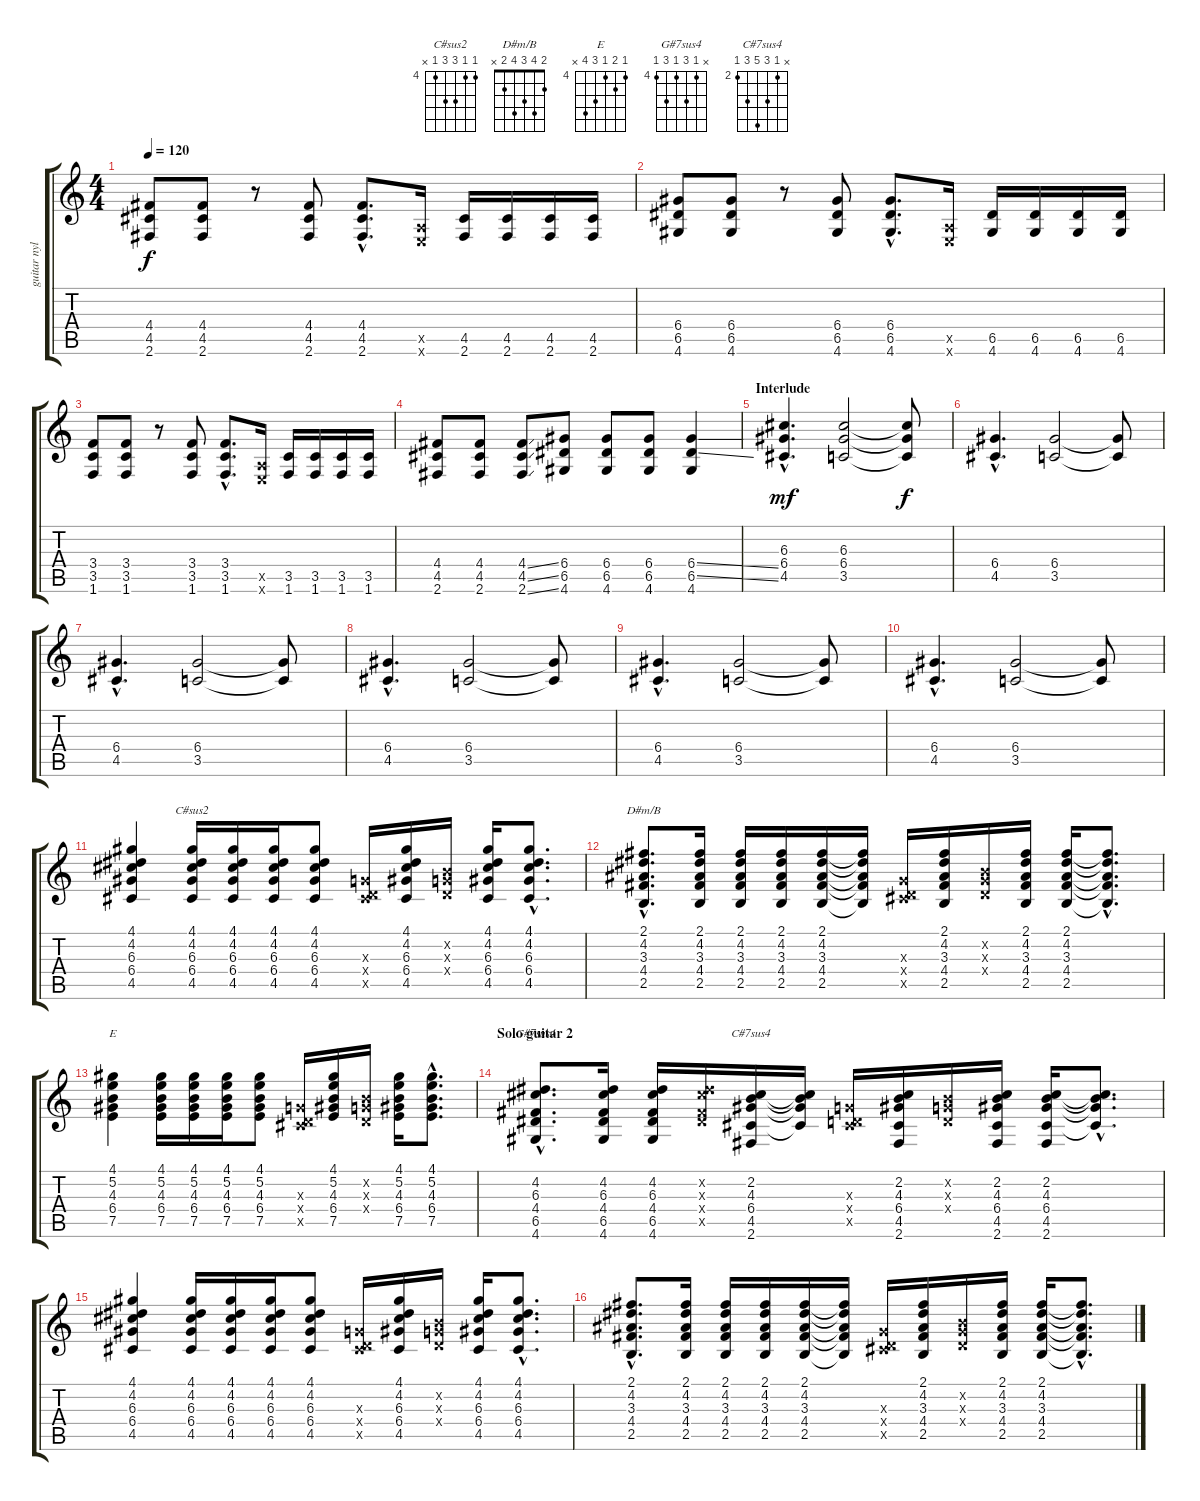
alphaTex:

\track ("guitar nylon / dist" "guitar nyl") {instrument acousticguitarnylon}
\staff {score tabs}
\tuning (E4 B3 G3 D3 A2 E2) {hide}
\chord ("C#sus2" 4 4 6 6 4 x) {firstfret 4}
\chord ("D#m/B" 2 4 3 4 2 x)
\chord ("E" 4 5 4 6 7 x) {firstfret 4}
\chord ("G#7sus4" x 4 6 4 6 4) {firstfret 4}
\chord ("C#7sus4" x 2 4 6 4 2) {firstfret 2}
\ts (4 4)
\tempo 120
\clef g2
\ks c
(4.4 4.5 2.6).8{dy f} (4.4 4.5 2.6).8 r.8 (4.4 4.5 2.6).8 (4.4{hac} 4.5{hac} 2.6{hac}).8{d} (0.5{x} 0.6{x}).16 (4.5 2.6).16 (4.5 2.6).16 (4.5 2.6).16 (4.5 2.6).16 |
(6.4 6.5 4.6).8 (6.4 6.5 4.6).8 r.8 (6.4 6.5 4.6).8 (6.4{hac} 6.5{hac} 4.6{hac}).8{d} (0.5{x} 0.6{x}).16 (6.5 4.6).16 (6.5 4.6).16 (6.5 4.6).16 (6.5 4.6).16 |
(3.4 3.5 1.6).8 (3.4 3.5 1.6).8 r.8 (3.4 3.5 1.6).8 (3.4{hac} 3.5{hac} 1.6{hac}).8{d} (0.5{x} 0.6{x}).16 (3.5 1.6).16 (3.5 1.6).16 (3.5 1.6).16 (3.5 1.6).16 |
(4.4 4.5 2.6).8 (4.4 4.5 2.6).8 (4.4{ss} 4.5{ss} 2.6{ss}).8 (6.4 6.5 4.6).8 (6.4 6.5 4.6).8 (6.4 6.5 4.6).8 (6.4{ss} 6.5{ss} 4.6).4 |
\section ("" "Interlude")
(6.3{hac} 6.4{hac} 4.5{hac}).4{d dy mf} (6.3 6.4 3.5).2 (6.3{t} 6.4{t} 3.5{t}).8{dy f} |
(6.4{hac} 4.5{hac}).4{d} (6.4 3.5).2 (6.4{t} 3.5{t}).8 |
(6.4{hac} 4.5{hac}).4{d} (6.4 3.5).2 (6.4{t} 3.5{t}).8 |
(6.4{hac} 4.5{hac}).4{d} (6.4 3.5).2 (6.4{t} 3.5{t}).8 |
(6.4{hac} 4.5{hac}).4{d} (6.4 3.5).2 (6.4{t} 3.5{t}).8 |
(6.4{hac} 4.5{hac}).4{d} (6.4 3.5).2 (6.4{t} 3.5{t}).8 |
(4.1 4.2 6.3 6.4 4.5).4{volume 11 balance 8 instrument acousticguitarsteel} (4.1 4.2 6.3 6.4 4.5).16{ch "C#sus2"} (4.1 4.2 6.3 6.4 4.5).16 (4.1 4.2 6.3 6.4 4.5).16 (4.1 4.2 6.3 6.4 4.5).8 (0.3{x} 0.4{x} 4.5{x}).16 (4.1 4.2 6.3 6.4 4.5).16 (0.2{x} 0.3{x} 0.4{x}).16 (4.1 4.2 6.3 6.4 4.5).16 (4.1{hac} 4.2{hac} 6.3{hac} 6.4{hac} 4.5{hac}).8{d} |
(2.1{hac} 4.2{hac} 3.3{hac} 4.4{hac} 2.5{hac}).8{d ch "D#m/B"} (2.1 4.2 3.3 4.4 2.5).16 (2.1 4.2 3.3 4.4 2.5).16 (2.1 4.2 3.3 4.4 2.5).16 (2.1 4.2 3.3 4.4 2.5).16 (2.1{t} 4.2{t} 3.3{t} 4.4{t} 2.5{t}).16 (0.3{x} 0.4{x} 4.5{x}).16 (2.1 4.2 3.3 4.4 2.5).16 (0.2{x} 0.3{x} 0.4{x}).16 (2.1 4.2 3.3 4.4 2.5).16 (2.1 4.2 3.3 4.4 2.5).16 (2.1{hac t} 4.2{hac t} 3.3{hac t} 4.4{hac t} 2.5{hac t}).8{d} |
(4.1 5.2 4.3 6.4 7.5).4{ch "E"} (4.1 5.2 4.3 6.4 7.5).16 (4.1 5.2 4.3 6.4 7.5).16 (4.1 5.2 4.3 6.4 7.5).16 (4.1 5.2 4.3 6.4 7.5).8 (0.3{x} 0.4{x} 4.5{x}).16 (4.1 5.2 4.3 6.4 7.5).16 (0.2{x} 0.3{x} 0.4{x}).16 (4.1 5.2 4.3 6.4 7.5).16 (4.1{hac} 5.2{hac} 4.3{hac} 6.4{hac} 7.5{hac}).8{d} |
\section ("" "Solo guitar 2")
(4.2{hac} 6.3{hac} 4.4{hac} 6.5{hac} 4.6{hac}).8{d ch "G#7sus4"} (4.2 6.3 4.4 6.5 4.6).16 (4.2 6.3 4.4 6.5 4.6).16 (4.2{x} 6.3{x} 4.4{x} 6.5{x}).16 (2.2 4.3 6.4 4.5 2.6).16{ch "C#7sus4"} (2.2{t} 4.3{t} 6.4{t} 4.5{t}).16 (0.3{x} 0.4{x} 4.5{x}).16 (2.2 4.3 6.4 4.5 2.6).16 (0.2{x} 0.3{x} 0.4{x}).16 (2.2 4.3 6.4 4.5 2.6).16 (2.2 4.3 6.4 4.5 2.6).16 (2.2{hac t} 4.3{hac t} 6.4{hac t} 4.5{hac t}).8{d} |
(4.1 4.2 6.3 6.4 4.5).4 (4.1 4.2 6.3 6.4 4.5).16 (4.1 4.2 6.3 6.4 4.5).16 (4.1 4.2 6.3 6.4 4.5).16 (4.1 4.2 6.3 6.4 4.5).8 (0.3{x} 0.4{x} 4.5{x}).16 (4.1 4.2 6.3 6.4 4.5).16 (0.2{x} 0.3{x} 0.4{x}).16 (4.1 4.2 6.3 6.4 4.5).16 (4.1{hac} 4.2{hac} 6.3{hac} 6.4{hac} 4.5{hac}).8{d} |
(2.1{hac} 4.2{hac} 3.3{hac} 4.4{hac} 2.5{hac}).8{d} (2.1 4.2 3.3 4.4 2.5).16 (2.1 4.2 3.3 4.4 2.5).16 (2.1 4.2 3.3 4.4 2.5).16 (2.1 4.2 3.3 4.4 2.5).16 (2.1{t} 4.2{t} 3.3{t} 4.4{t} 2.5{t}).16 (0.3{x} 0.4{x} 4.5{x}).16 (2.1 4.2 3.3 4.4 2.5).16 (0.2{x} 0.3{x} 0.4{x}).16 (2.1 4.2 3.3 4.4 2.5).16 (2.1 4.2 3.3 4.4 2.5).16 (2.1{hac t} 4.2{hac t} 3.3{hac t} 4.4{hac t} 2.5{hac t}).8{d}
